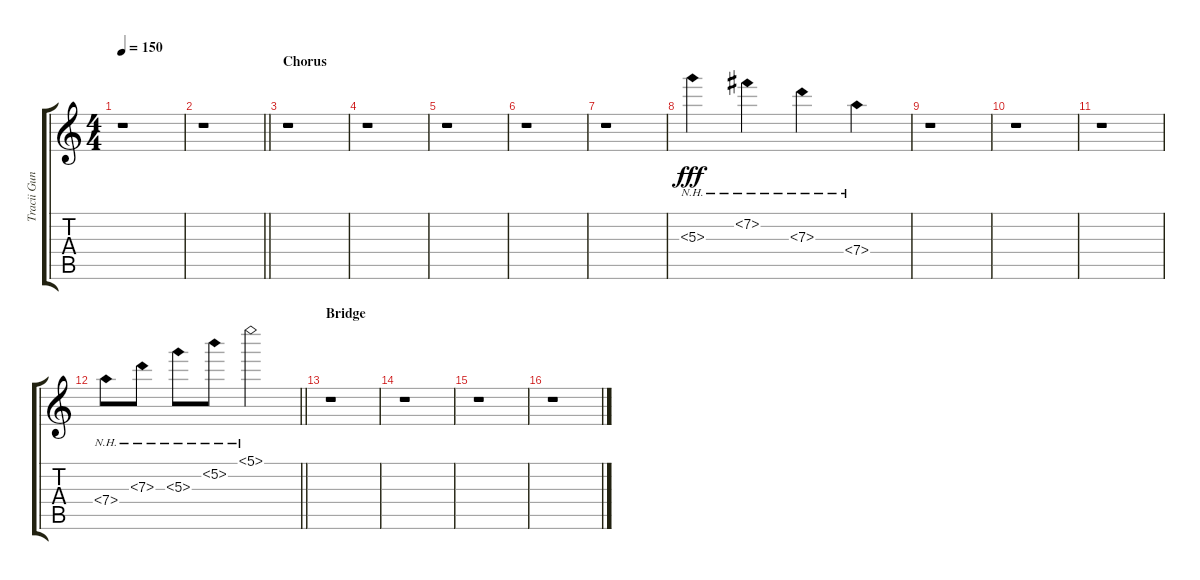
\track ("Tracii Guns  - Lead" "Tracii Gun") {instrument distortionguitar}
\staff {score tabs}
\tuning (E4 B3 G3 D3 A2 E2) {hide}
\ts (4 4)
\tempo 150
\clef g2
\ks c
r.1{dy fff} |
\barLineRight lightlight
r.1 |
\section ("" "Chorus")
r.1 |
r.1 |
r.1 |
r.1 |
r.1 |
5.3{nh}.4 7.2{nh}.4 7.3{nh}.4 7.4{nh}.4 |
r.1 |
r.1 |
r.1 |
\barLineRight lightlight
7.4{nh}.8 7.3{nh}.8 5.3{nh}.8 5.2{nh}.8 5.1{nh}.2 |
\section ("" "Bridge")
r.1 |
r.1 |
r.1 |
r.1
